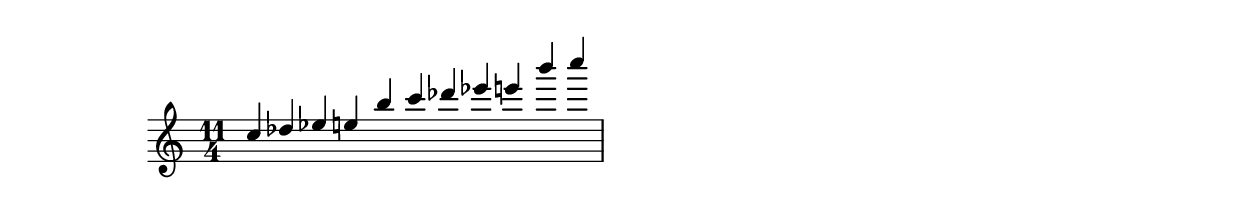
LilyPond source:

\version "2.18.2" \score { \new Staff << \new Voice { \set midiInstrument = #"piano" \voiceOne
 \key c \major \time 11/4
\override Voice.TextScript.font-size = #-4
 { c'' des'' ees'' e'' b'' c''' des''' ees''' e''' b''' c''''  } 
 } >> \layout { } \midi { \context { \Staff \remove "Staff_performer" }
\context { \Voice \consists "Staff_performer" } \tempo 2 = 60 } }
\paper{oddHeaderMarkup = ##f oddFooterMarkup = ##f}
